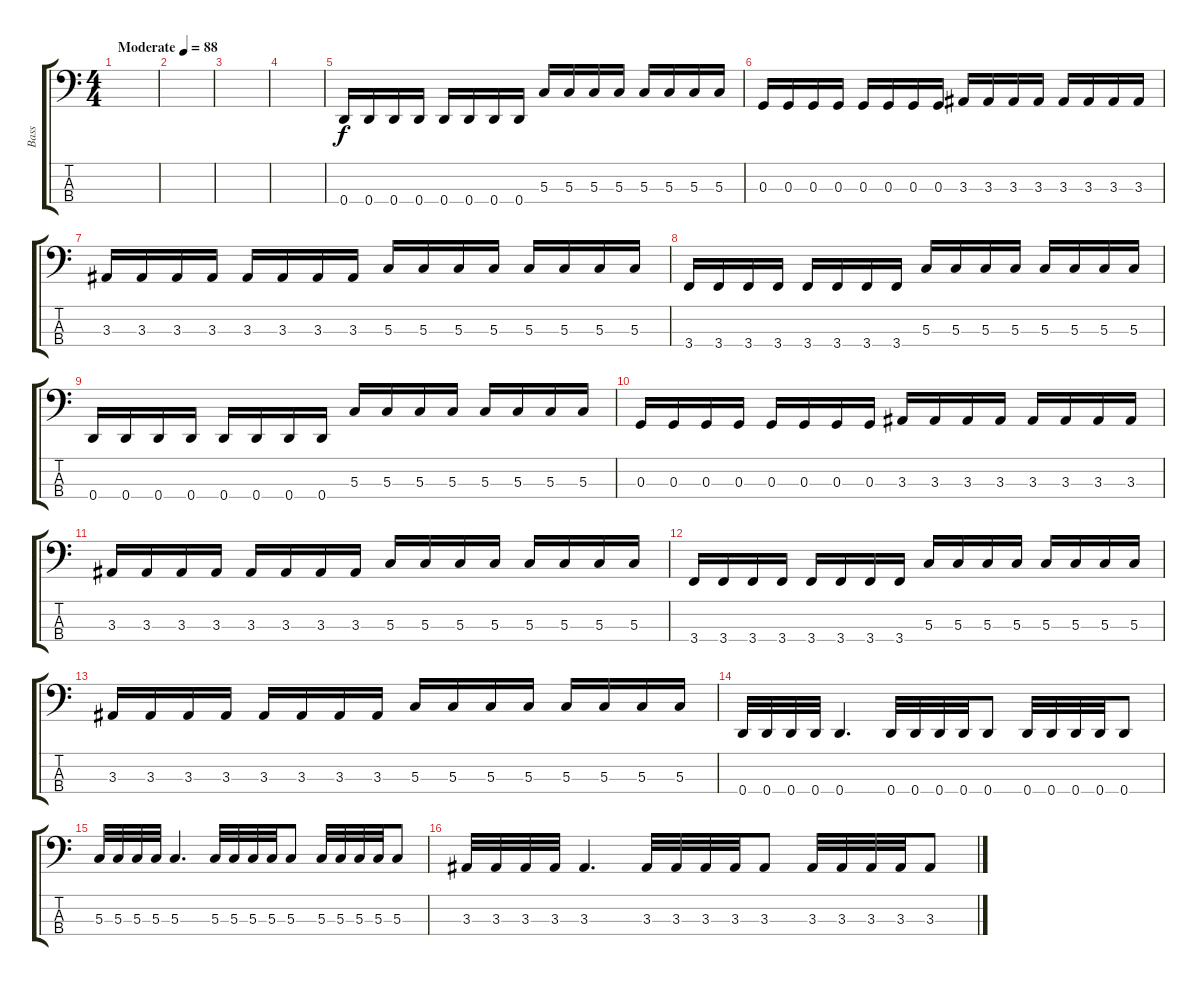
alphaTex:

\track ("Bass" "Bass") {instrument electricbassfinger}
\staff {score tabs}
\tuning (F2 C2 G1 D1) {hide}
\ts (4 4)
\tempo (88 "Moderate")
\clef f4
\ks c
|
|
|
|
0.4.16 0.4.16 0.4.16 0.4.16 0.4.16 0.4.16 0.4.16 0.4.16 5.3.16 5.3.16 5.3.16 5.3.16 5.3.16 5.3.16 5.3.16 5.3.16 |
0.3.16 0.3.16 0.3.16 0.3.16 0.3.16 0.3.16 0.3.16 0.3.16 3.3.16 3.3.16 3.3.16 3.3.16 3.3.16 3.3.16 3.3.16 3.3.16 |
3.3.16 3.3.16 3.3.16 3.3.16 3.3.16 3.3.16 3.3.16 3.3.16 5.3.16 5.3.16 5.3.16 5.3.16 5.3.16 5.3.16 5.3.16 5.3.16 |
3.4.16 3.4.16 3.4.16 3.4.16 3.4.16 3.4.16 3.4.16 3.4.16 5.3.16 5.3.16 5.3.16 5.3.16 5.3.16 5.3.16 5.3.16 5.3.16 |
0.4.16 0.4.16 0.4.16 0.4.16 0.4.16 0.4.16 0.4.16 0.4.16 5.3.16 5.3.16 5.3.16 5.3.16 5.3.16 5.3.16 5.3.16 5.3.16 |
0.3.16 0.3.16 0.3.16 0.3.16 0.3.16 0.3.16 0.3.16 0.3.16 3.3.16 3.3.16 3.3.16 3.3.16 3.3.16 3.3.16 3.3.16 3.3.16 |
3.3.16 3.3.16 3.3.16 3.3.16 3.3.16 3.3.16 3.3.16 3.3.16 5.3.16 5.3.16 5.3.16 5.3.16 5.3.16 5.3.16 5.3.16 5.3.16 |
3.4.16 3.4.16 3.4.16 3.4.16 3.4.16 3.4.16 3.4.16 3.4.16 5.3.16 5.3.16 5.3.16 5.3.16 5.3.16 5.3.16 5.3.16 5.3.16 |
3.3.16 3.3.16 3.3.16 3.3.16 3.3.16 3.3.16 3.3.16 3.3.16 5.3.16 5.3.16 5.3.16 5.3.16 5.3.16 5.3.16 5.3.16 5.3.16 |
0.4.32 0.4.32 0.4.32 0.4.32 0.4.4{d} 0.4.32 0.4.32 0.4.32 0.4.32 0.4.8 0.4.32 0.4.32 0.4.32 0.4.32 0.4.8 |
5.3.32 5.3.32 5.3.32 5.3.32 5.3.4{d} 5.3.32 5.3.32 5.3.32 5.3.32 5.3.8 5.3.32 5.3.32 5.3.32 5.3.32 5.3.8 |
3.3.32 3.3.32 3.3.32 3.3.32 3.3.4{d} 3.3.32 3.3.32 3.3.32 3.3.32 3.3.8 3.3.32 3.3.32 3.3.32 3.3.32 3.3.8
